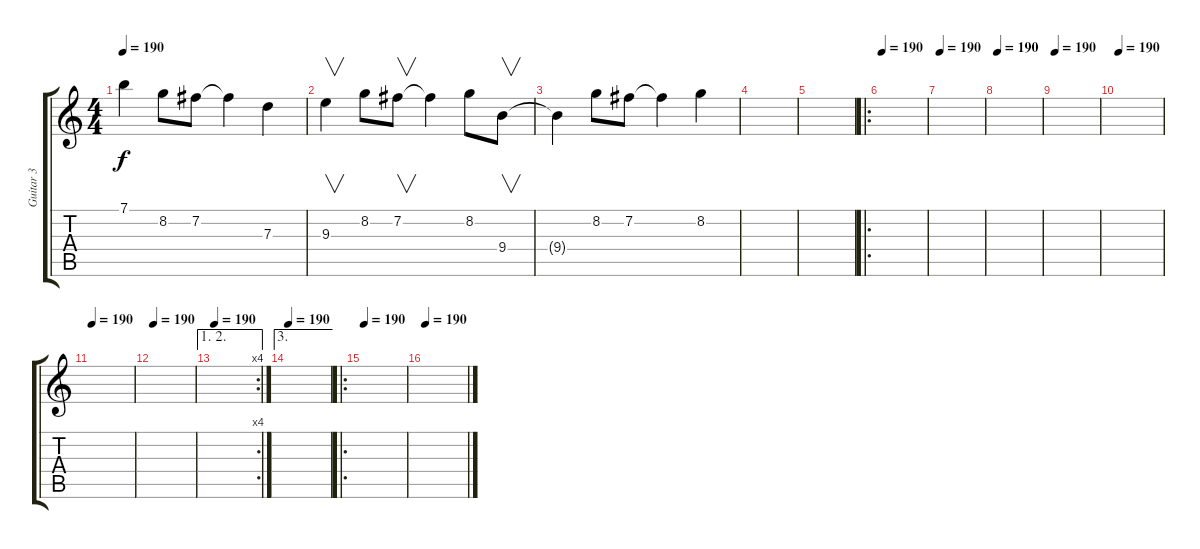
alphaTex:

\track ("Guitar 3" "Guitar 3") {instrument distortionguitar}
\staff {score tabs}
\tuning (E4 B3 G3 D3 A2 E2) {hide}
\ts (4 4)
\tempo 190
\clef g2
\ks c
7.1{t}.4{dy f} 8.2.8 7.2.8 7.2{t}.4 7.3.4 |
9.3.4{v} 8.2.8 7.2.8{v} 7.2{t}.4 8.2.8 9.4.8{v} |
9.4{t}.4 8.2.8 7.2.8 7.2{t}.4 8.2.4 |
|
|
\ro
\tempo 190
|
\tempo 190
|
\tempo 190
|
\tempo 190
|
\tempo 190
|
\tempo 190
|
\tempo 190
|
\ae (1 2)
\rc 4
\tempo 190
|
\ae 3
\tempo 190
|
\ro
\tempo 190
|
\tempo 190
